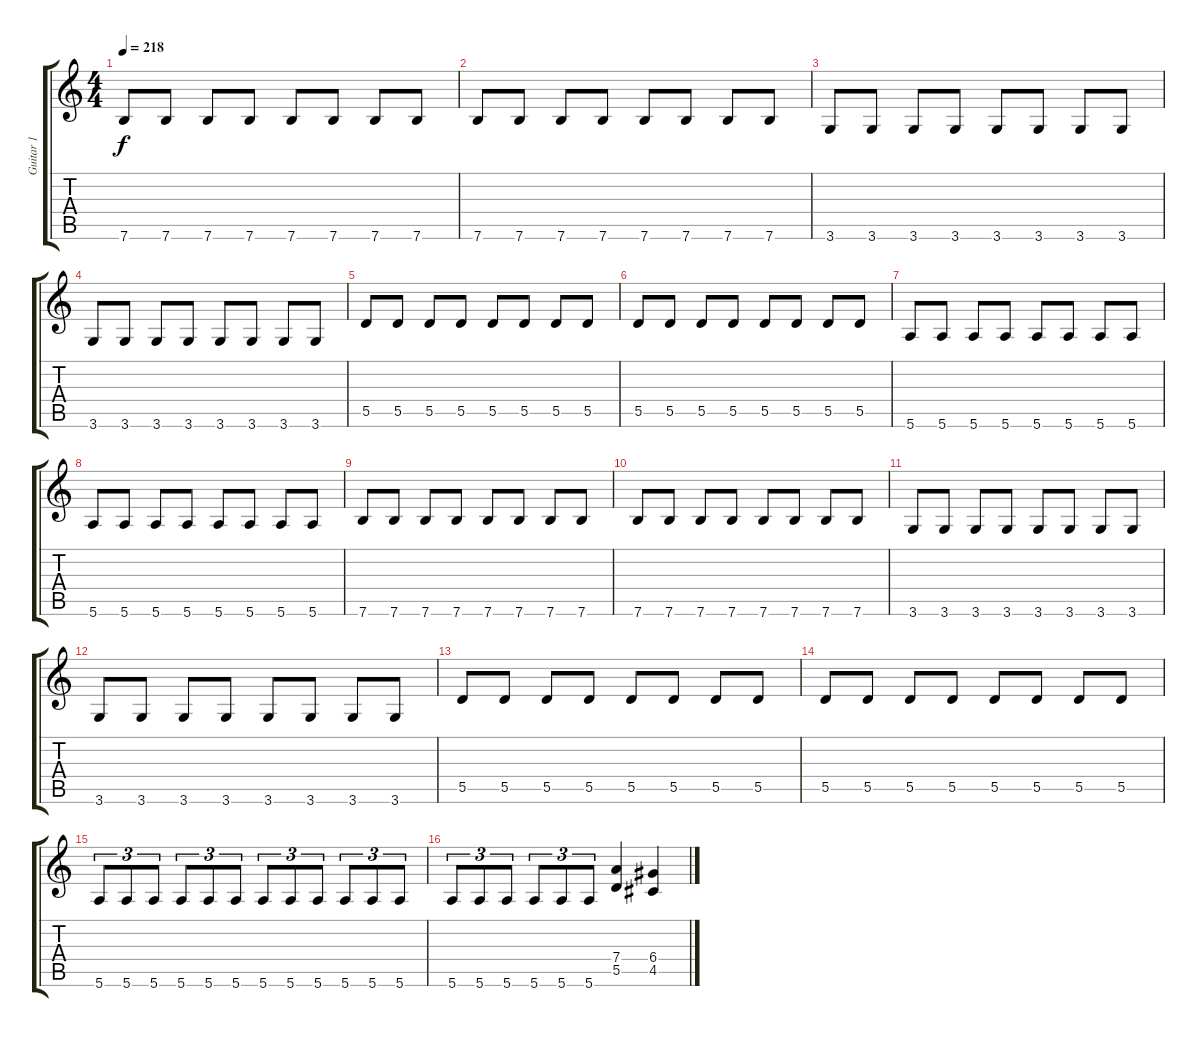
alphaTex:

\track ("Guitar 1" "Guitar 1") {instrument distortionguitar}
\staff {score tabs}
\tuning (E4 B3 G3 D3 A2 E2) {hide}
\ts (4 4)
\tempo 218
\clef g2
\ks c
7.6.8{dy f} 7.6.8 7.6.8 7.6.8 7.6.8 7.6.8 7.6.8 7.6.8 |
7.6.8 7.6.8 7.6.8 7.6.8 7.6.8 7.6.8 7.6.8 7.6.8 |
3.6.8 3.6.8 3.6.8 3.6.8 3.6.8 3.6.8 3.6.8 3.6.8 |
3.6.8 3.6.8 3.6.8 3.6.8 3.6.8 3.6.8 3.6.8 3.6.8 |
5.5.8 5.5.8 5.5.8 5.5.8 5.5.8 5.5.8 5.5.8 5.5.8 |
5.5.8 5.5.8 5.5.8 5.5.8 5.5.8 5.5.8 5.5.8 5.5.8 |
5.6.8 5.6.8 5.6.8 5.6.8 5.6.8 5.6.8 5.6.8 5.6.8 |
5.6.8 5.6.8 5.6.8 5.6.8 5.6.8 5.6.8 5.6.8 5.6.8 |
7.6.8 7.6.8 7.6.8 7.6.8 7.6.8 7.6.8 7.6.8 7.6.8 |
7.6.8 7.6.8 7.6.8 7.6.8 7.6.8 7.6.8 7.6.8 7.6.8 |
3.6.8 3.6.8 3.6.8 3.6.8 3.6.8 3.6.8 3.6.8 3.6.8 |
3.6.8 3.6.8 3.6.8 3.6.8 3.6.8 3.6.8 3.6.8 3.6.8 |
5.5.8 5.5.8 5.5.8 5.5.8 5.5.8 5.5.8 5.5.8 5.5.8 |
5.5.8 5.5.8 5.5.8 5.5.8 5.5.8 5.5.8 5.5.8 5.5.8 |
5.6.8{tu (3 2)} 5.6.8{tu (3 2)} 5.6.8{tu (3 2)} 5.6.8{tu (3 2)} 5.6.8{tu (3 2)} 5.6.8{tu (3 2)} 5.6.8{tu (3 2)} 5.6.8{tu (3 2)} 5.6.8{tu (3 2)} 5.6.8{tu (3 2)} 5.6.8{tu (3 2)} 5.6.8{tu (3 2)} |
5.6.8{tu (3 2)} 5.6.8{tu (3 2)} 5.6.8{tu (3 2)} 5.6.8{tu (3 2)} 5.6.8{tu (3 2)} 5.6.8{tu (3 2)} (7.4 5.5).4 (6.4 4.5).4
